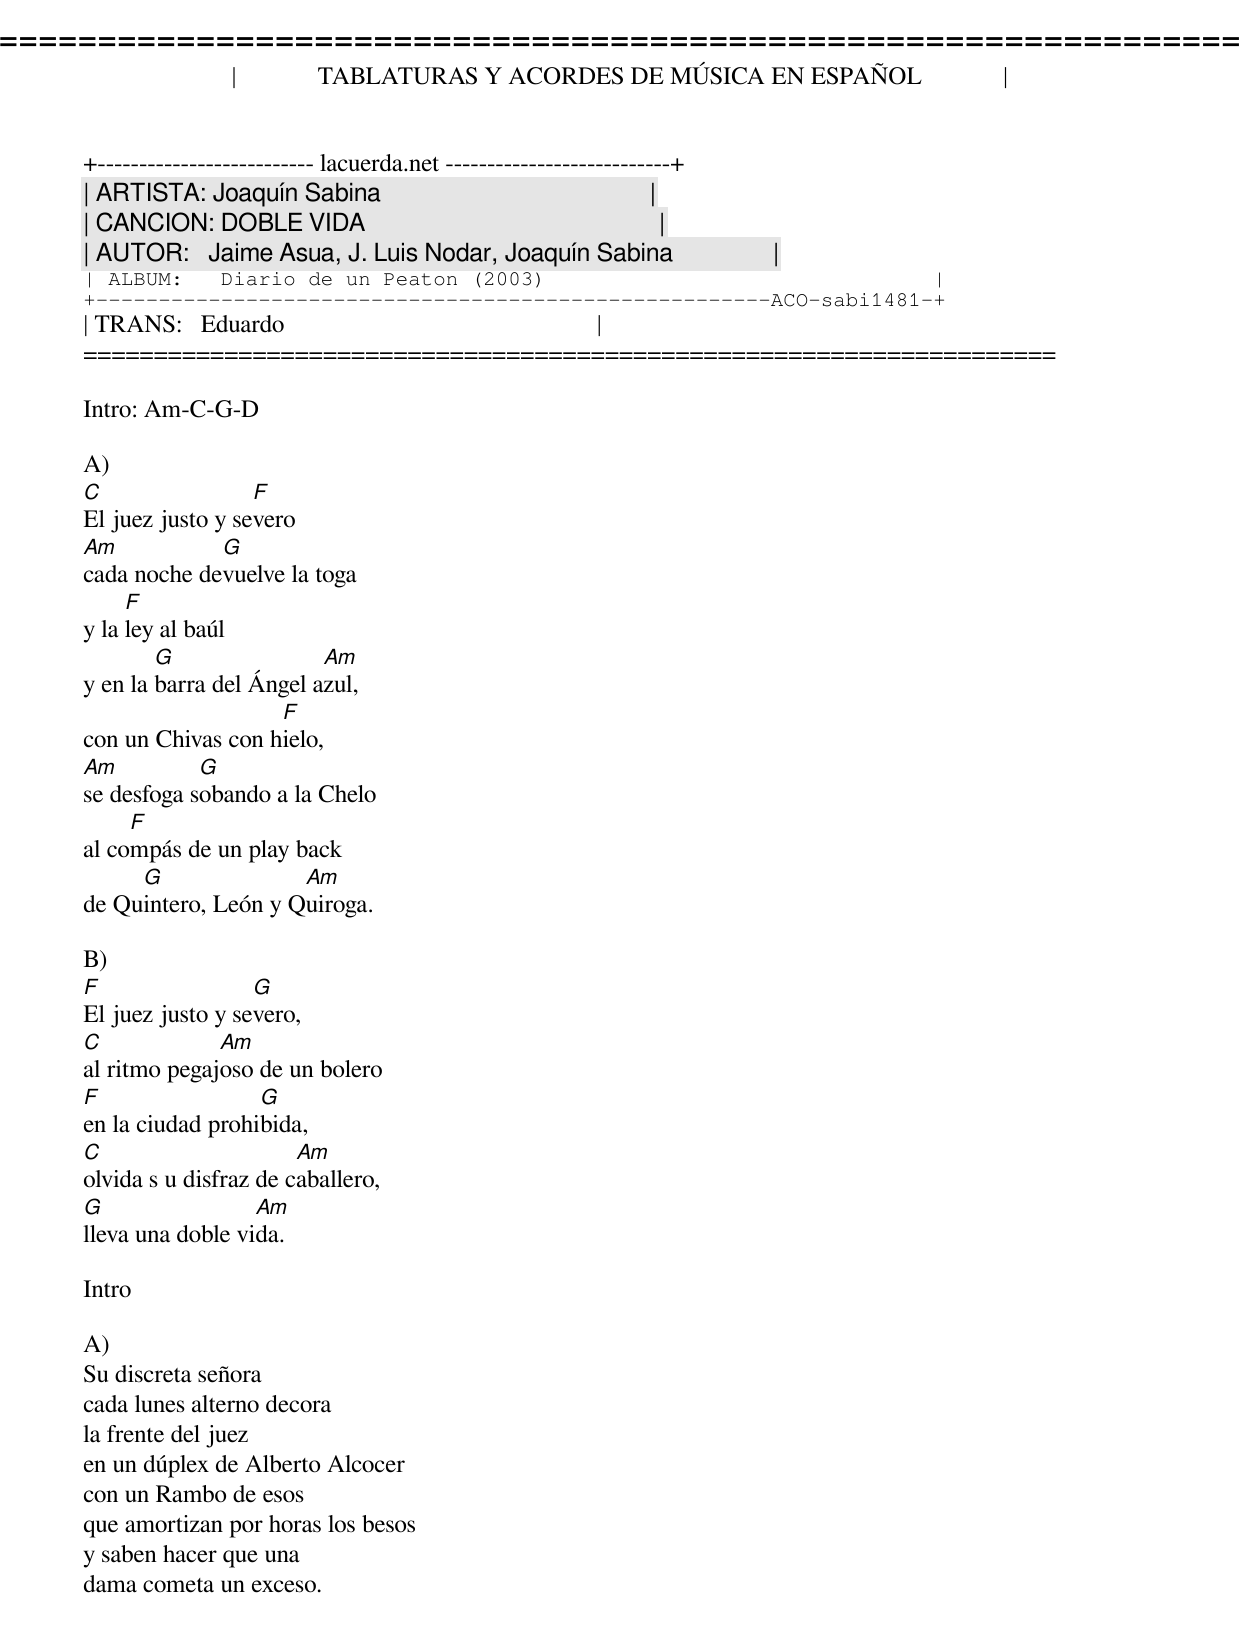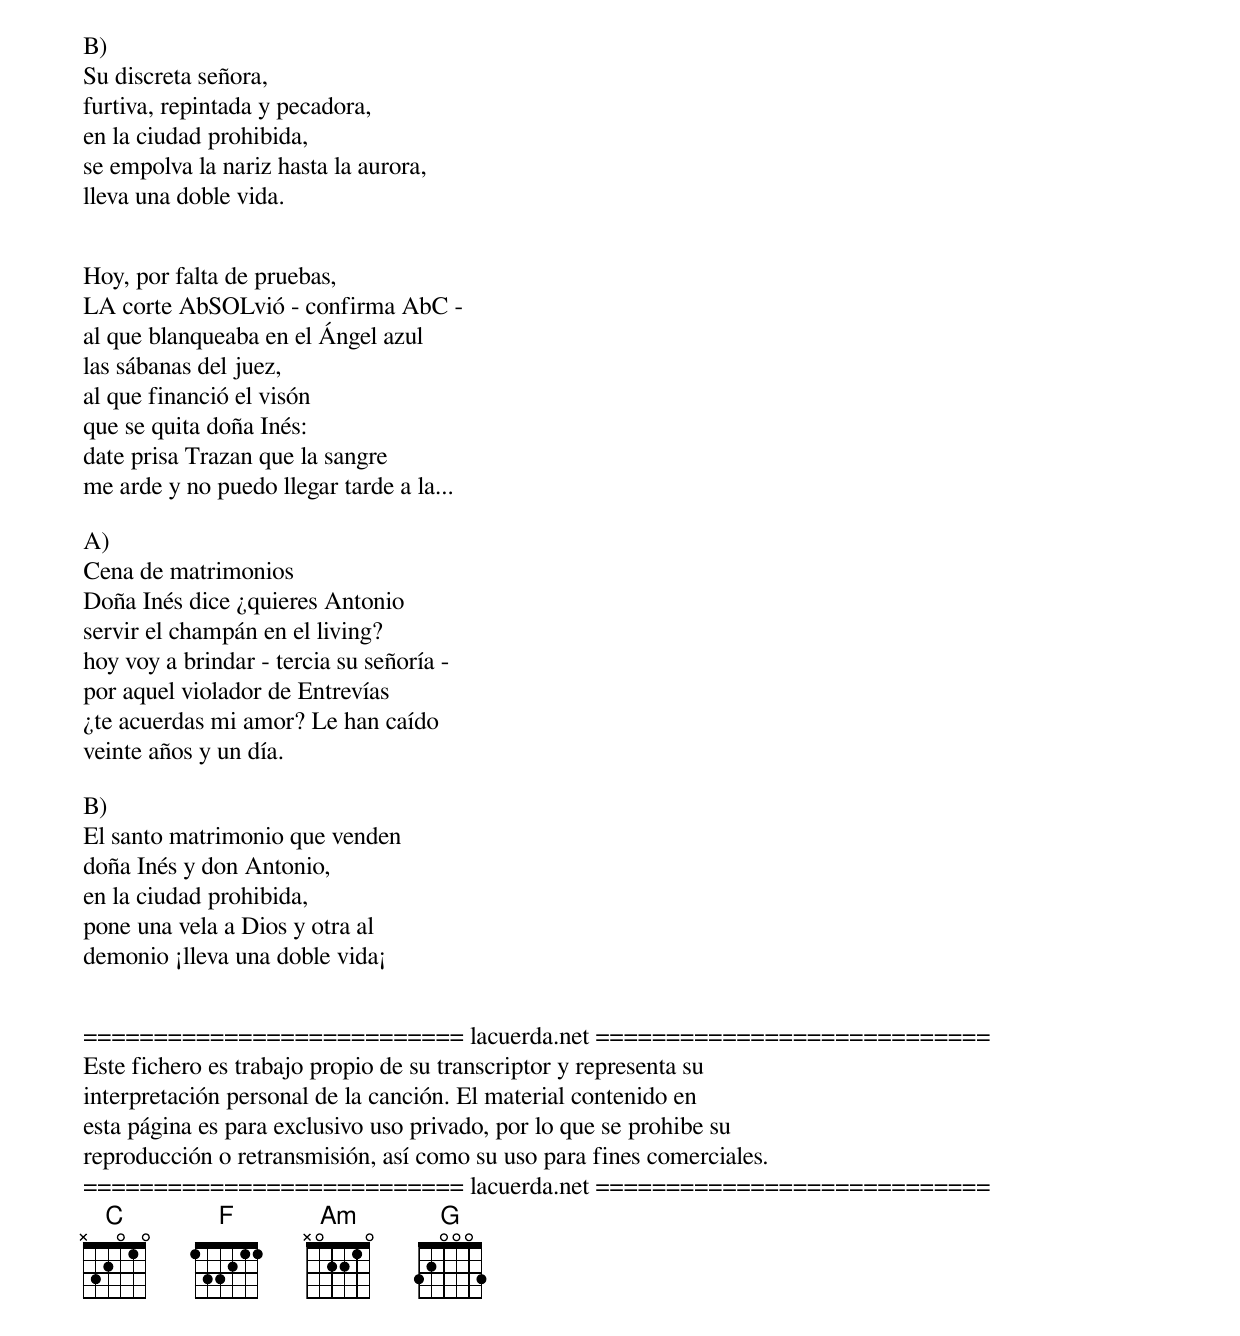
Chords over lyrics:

=====================================================================
|             TABLATURAS Y ACORDES DE MÚSICA EN ESPAÑOL             |
+-------------------------- lacuerda.net ---------------------------+
| ARTISTA: Joaquín Sabina                                           |
| CANCION: DOBLE VIDA                                               |
| AUTOR:   Jaime Asua, J. Luis Nodar, Joaquín Sabina                |
| ALBUM:   Diario de un Peaton (2003)                               |
+------------------------------------------------------ACO-sabi1481-+
| TRANS:   Eduardo                                                  |
=====================================================================

Intro: Am-C-G-D

A)
C                 F
El juez justo y severo
Am           G
cada noche devuelve la toga
     F
y la ley al baúl
        G                Am
y en la barra del Ángel azul,
                   F
con un Chivas con hielo,
Am          G
se desfoga sobando a la Chelo
     F
al compás de un play back
     G               Am
de Quintero, León y Quiroga.

B)
F                 G
El juez justo y severo,
C             Am
al ritmo pegajoso de un bolero
F                 G
en la ciudad prohibida,
C                      Am
olvida s u disfraz de caballero,
G                 Am
lleva una doble vida.

Intro

A)
Su discreta señora
cada lunes alterno decora
la frente del juez
en un dúplex de Alberto Alcocer
con un Rambo de esos
que amortizan por horas los besos
y saben hacer que una
dama cometa un exceso.

B)
Su discreta señora,
furtiva, repintada y pecadora,
en la ciudad prohibida,
se empolva la nariz hasta la aurora,
lleva una doble vida.


Hoy, por falta de pruebas,
LA corte AbSOLvió - confirma AbC -
al que blanqueaba en el Ángel azul
las sábanas del juez,
al que financió el visón
que se quita doña Inés:
date prisa Trazan que la sangre
me arde y no puedo llegar tarde a la...

A)
Cena de matrimonios
Doña Inés dice ¿quieres Antonio
servir el champán en el living?
hoy voy a brindar - tercia su señoría -
por aquel violador de Entrevías
¿te acuerdas mi amor? Le han caído
veinte años y un día.

B)
El santo matrimonio que venden
doña Inés y don Antonio,
en la ciudad prohibida,
pone una vela a Dios y otra al
demonio ¡lleva una doble vida¡


=========================== lacuerda.net ============================
Este fichero es trabajo propio de su transcriptor y representa su
interpretación personal de la canción. El material contenido en
esta página es para exclusivo uso privado, por lo que se prohibe su
reproducción o retransmisión, así como su uso para fines comerciales.
=========================== lacuerda.net ============================
